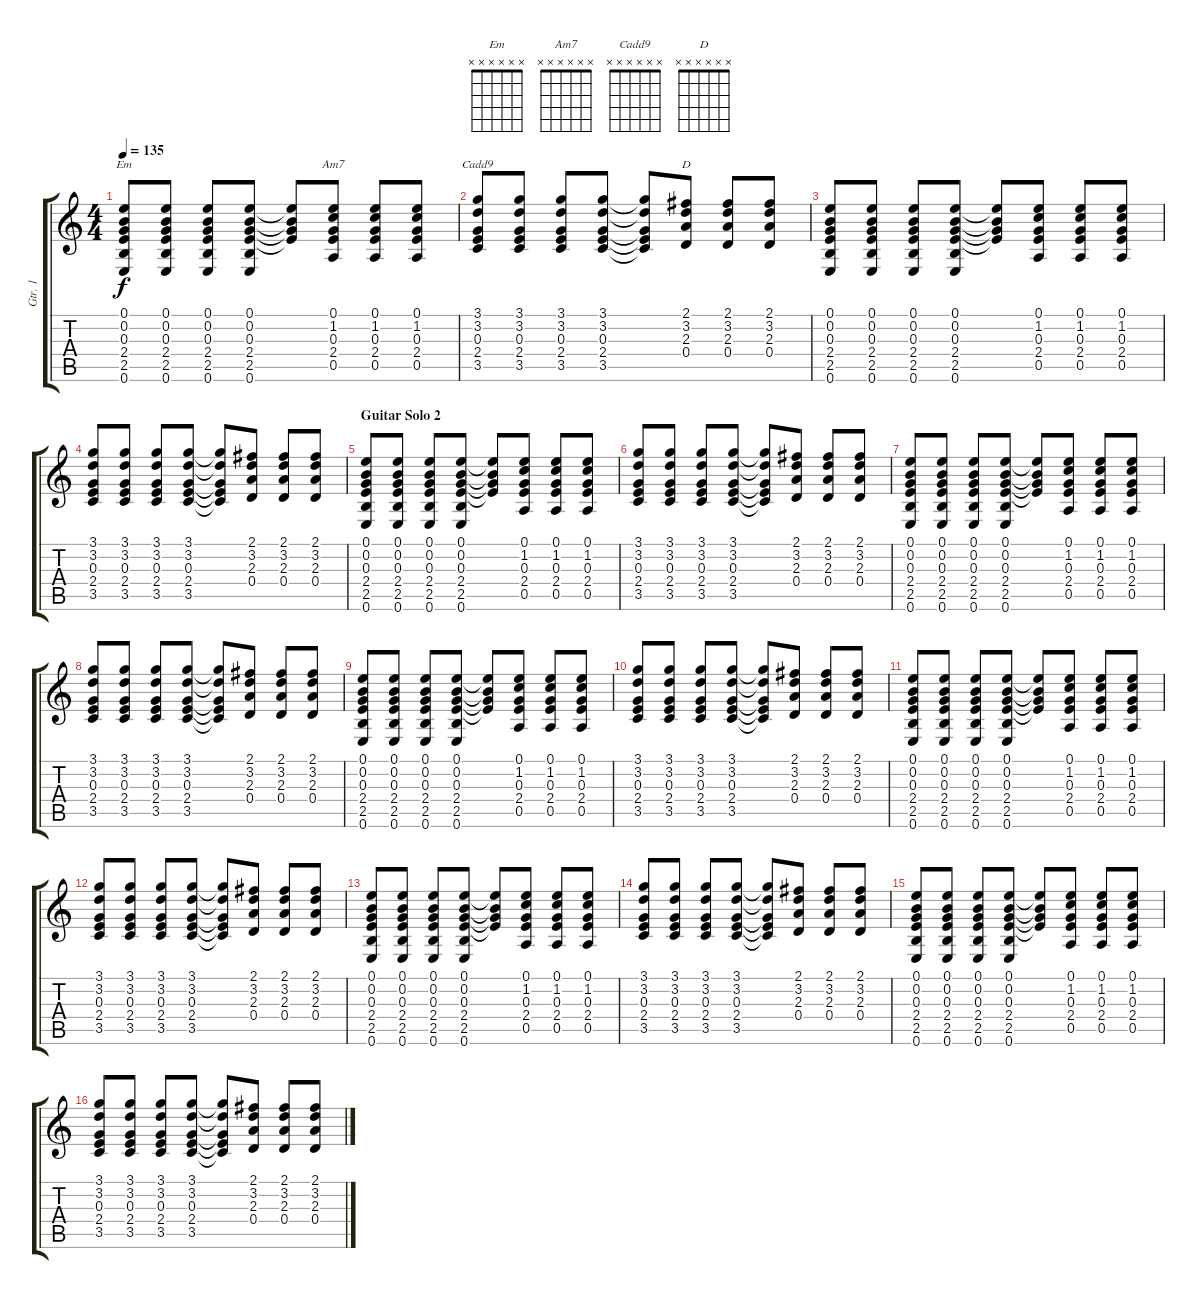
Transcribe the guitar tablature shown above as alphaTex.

\track ("Gtr. 1" "Gtr. 1") {instrument acousticguitarsteel}
\staff {score tabs}
\tuning (E4 B3 G3 D3 A2 E2) {hide}
\chord ("Em" x x x x x x)
\chord ("Am7" x x x x x x)
\chord ("Cadd9" x x x x x x)
\chord ("D" x x x x x x)
\ts (4 4)
\tempo 135
\clef g2
\ks c
(0.1 0.2 0.3 2.4 2.5 0.6).8{ch "Em" dy f} (0.1 0.2 0.3 2.4 2.5 0.6).8 (0.1 0.2 0.3 2.4 2.5 0.6).8 (0.1 0.2 0.3 2.4 2.5 0.6).8 (0.1{t} 0.2{t} 0.3{t} 2.4{t}).8 (0.1 1.2 0.3 2.4 0.5).8{ch "Am7"} (0.1 1.2 0.3 2.4 0.5).8 (0.1 1.2 0.3 2.4 0.5).8 |
(3.1 3.2 0.3 2.4 3.5).8{ch "Cadd9"} (3.1 3.2 0.3 2.4 3.5).8 (3.1 3.2 0.3 2.4 3.5).8 (3.1 3.2 0.3 2.4 3.5).8 (3.1{t} 3.2{t} 0.3{t} 2.4{t} 3.5{t}).8 (2.1 3.2 2.3 0.4).8{ch "D"} (2.1 3.2 2.3 0.4).8 (2.1 3.2 2.3 0.4).8 |
(0.1 0.2 0.3 2.4 2.5 0.6).8 (0.1 0.2 0.3 2.4 2.5 0.6).8 (0.1 0.2 0.3 2.4 2.5 0.6).8 (0.1 0.2 0.3 2.4 2.5 0.6).8 (0.1{t} 0.2{t} 0.3{t} 2.4{t}).8 (0.1 1.2 0.3 2.4 0.5).8 (0.1 1.2 0.3 2.4 0.5).8 (0.1 1.2 0.3 2.4 0.5).8 |
(3.1 3.2 0.3 2.4 3.5).8 (3.1 3.2 0.3 2.4 3.5).8 (3.1 3.2 0.3 2.4 3.5).8 (3.1 3.2 0.3 2.4 3.5).8 (3.1{t} 3.2{t} 0.3{t} 2.4{t} 3.5{t}).8 (2.1 3.2 2.3 0.4).8 (2.1 3.2 2.3 0.4).8 (2.1 3.2 2.3 0.4).8 |
\section ("" "Guitar Solo 2")
(0.1 0.2 0.3 2.4 2.5 0.6).8 (0.1 0.2 0.3 2.4 2.5 0.6).8 (0.1 0.2 0.3 2.4 2.5 0.6).8 (0.1 0.2 0.3 2.4 2.5 0.6).8 (0.1{t} 0.2{t} 0.3{t} 2.4{t}).8 (0.1 1.2 0.3 2.4 0.5).8 (0.1 1.2 0.3 2.4 0.5).8 (0.1 1.2 0.3 2.4 0.5).8 |
(3.1 3.2 0.3 2.4 3.5).8 (3.1 3.2 0.3 2.4 3.5).8 (3.1 3.2 0.3 2.4 3.5).8 (3.1 3.2 0.3 2.4 3.5).8 (3.1{t} 3.2{t} 0.3{t} 2.4{t} 3.5{t}).8 (2.1 3.2 2.3 0.4).8 (2.1 3.2 2.3 0.4).8 (2.1 3.2 2.3 0.4).8 |
(0.1 0.2 0.3 2.4 2.5 0.6).8 (0.1 0.2 0.3 2.4 2.5 0.6).8 (0.1 0.2 0.3 2.4 2.5 0.6).8 (0.1 0.2 0.3 2.4 2.5 0.6).8 (0.1{t} 0.2{t} 0.3{t} 2.4{t}).8 (0.1 1.2 0.3 2.4 0.5).8 (0.1 1.2 0.3 2.4 0.5).8 (0.1 1.2 0.3 2.4 0.5).8 |
(3.1 3.2 0.3 2.4 3.5).8 (3.1 3.2 0.3 2.4 3.5).8 (3.1 3.2 0.3 2.4 3.5).8 (3.1 3.2 0.3 2.4 3.5).8 (3.1{t} 3.2{t} 0.3{t} 2.4{t} 3.5{t}).8 (2.1 3.2 2.3 0.4).8 (2.1 3.2 2.3 0.4).8 (2.1 3.2 2.3 0.4).8 |
(0.1 0.2 0.3 2.4 2.5 0.6).8 (0.1 0.2 0.3 2.4 2.5 0.6).8 (0.1 0.2 0.3 2.4 2.5 0.6).8 (0.1 0.2 0.3 2.4 2.5 0.6).8 (0.1{t} 0.2{t} 0.3{t} 2.4{t}).8 (0.1 1.2 0.3 2.4 0.5).8 (0.1 1.2 0.3 2.4 0.5).8 (0.1 1.2 0.3 2.4 0.5).8 |
(3.1 3.2 0.3 2.4 3.5).8 (3.1 3.2 0.3 2.4 3.5).8 (3.1 3.2 0.3 2.4 3.5).8 (3.1 3.2 0.3 2.4 3.5).8 (3.1{t} 3.2{t} 0.3{t} 2.4{t} 3.5{t}).8 (2.1 3.2 2.3 0.4).8 (2.1 3.2 2.3 0.4).8 (2.1 3.2 2.3 0.4).8 |
(0.1 0.2 0.3 2.4 2.5 0.6).8 (0.1 0.2 0.3 2.4 2.5 0.6).8 (0.1 0.2 0.3 2.4 2.5 0.6).8 (0.1 0.2 0.3 2.4 2.5 0.6).8 (0.1{t} 0.2{t} 0.3{t} 2.4{t}).8 (0.1 1.2 0.3 2.4 0.5).8 (0.1 1.2 0.3 2.4 0.5).8 (0.1 1.2 0.3 2.4 0.5).8 |
(3.1 3.2 0.3 2.4 3.5).8 (3.1 3.2 0.3 2.4 3.5).8 (3.1 3.2 0.3 2.4 3.5).8 (3.1 3.2 0.3 2.4 3.5).8 (3.1{t} 3.2{t} 0.3{t} 2.4{t} 3.5{t}).8 (2.1 3.2 2.3 0.4).8 (2.1 3.2 2.3 0.4).8 (2.1 3.2 2.3 0.4).8 |
(0.1 0.2 0.3 2.4 2.5 0.6).8 (0.1 0.2 0.3 2.4 2.5 0.6).8 (0.1 0.2 0.3 2.4 2.5 0.6).8 (0.1 0.2 0.3 2.4 2.5 0.6).8 (0.1{t} 0.2{t} 0.3{t} 2.4{t}).8 (0.1 1.2 0.3 2.4 0.5).8 (0.1 1.2 0.3 2.4 0.5).8 (0.1 1.2 0.3 2.4 0.5).8 |
(3.1 3.2 0.3 2.4 3.5).8 (3.1 3.2 0.3 2.4 3.5).8 (3.1 3.2 0.3 2.4 3.5).8 (3.1 3.2 0.3 2.4 3.5).8 (3.1{t} 3.2{t} 0.3{t} 2.4{t} 3.5{t}).8 (2.1 3.2 2.3 0.4).8 (2.1 3.2 2.3 0.4).8 (2.1 3.2 2.3 0.4).8 |
(0.1 0.2 0.3 2.4 2.5 0.6).8 (0.1 0.2 0.3 2.4 2.5 0.6).8 (0.1 0.2 0.3 2.4 2.5 0.6).8 (0.1 0.2 0.3 2.4 2.5 0.6).8 (0.1{t} 0.2{t} 0.3{t} 2.4{t}).8 (0.1 1.2 0.3 2.4 0.5).8 (0.1 1.2 0.3 2.4 0.5).8 (0.1 1.2 0.3 2.4 0.5).8 |
(3.1 3.2 0.3 2.4 3.5).8 (3.1 3.2 0.3 2.4 3.5).8 (3.1 3.2 0.3 2.4 3.5).8 (3.1 3.2 0.3 2.4 3.5).8 (3.1{t} 3.2{t} 0.3{t} 2.4{t} 3.5{t}).8 (2.1 3.2 2.3 0.4).8 (2.1 3.2 2.3 0.4).8 (2.1 3.2 2.3 0.4).8
